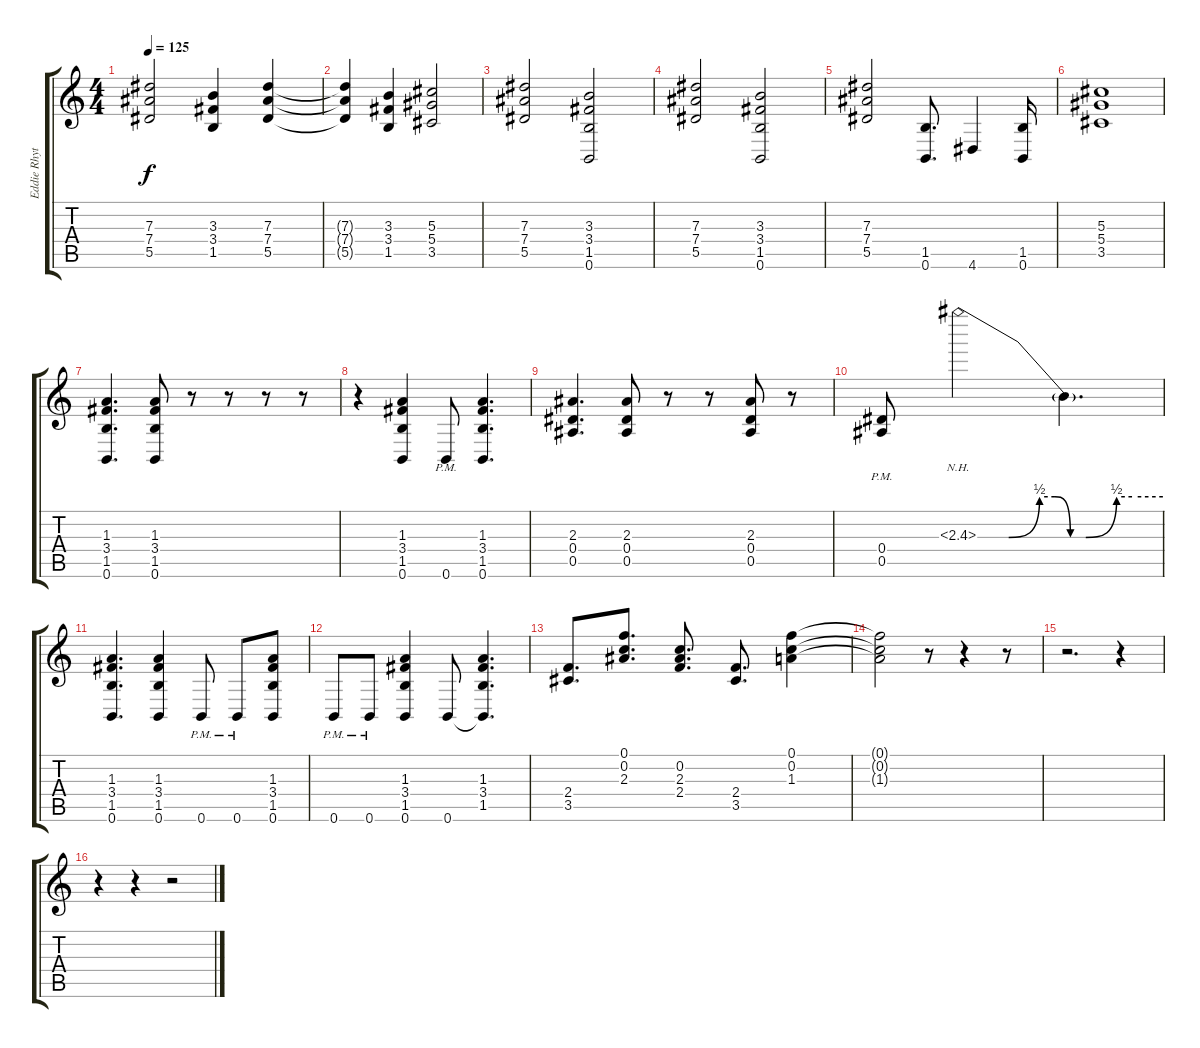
\track ("Eddie Rhythm" "Eddie Rhyt") {instrument distortionguitar}
\staff {score tabs}
\tuning (F4 C4 Ab3 Eb3 Bb2 B1) {hide}
\ts (4 4)
\tempo 125
\clef g2
\ks c
(7.3 7.4 5.5).2{dy f} (3.3 3.4 1.5).4 (7.3 7.4 5.5).4 |
(7.3{t} 7.4{t} 5.5{t}).4 (3.3 3.4 1.5).4 (5.3 5.4 3.5).2 |
(7.3 7.4 5.5).2 (3.3 3.4 1.5 0.6).2 |
(7.3 7.4 5.5).2 (3.3 3.4 1.5 0.6).2 |
(7.3 7.4 5.5).2 (1.5 0.6).8{d} 4.6.4 (1.5 0.6).16 |
(5.3 5.4 3.5).1 |
(1.3 3.4 1.5 0.6).4{d} (1.3 3.4 1.5 0.6).8 r.8 r.8 r.8 r.8 |
r.4 (1.3 3.4 1.5 0.6).4 0.6{pm}.8 (1.3 3.4 1.5 0.6).4{d} |
(2.3 0.4 0.5).4{d} (2.3 0.4 0.5).8 r.8 r.8 (2.3 0.4 0.5).8 r.8 |
(0.4{pm} 0.5{pm}).8 2.3{be (custom 0 0 10 0 20 2 25 2 30 0 35 0 45 2 50 2 60 2) nh}.2 2.3{t}.4{d} |
(1.3 3.4 1.5 0.6).4{d} (1.3 3.4 1.5 0.6).4 0.6{pm}.8 0.6{pm}.8 (1.3 3.4 1.5 0.6).8 |
0.6{pm}.8 0.6{pm}.8 (1.3 3.4 1.5 0.6).4 0.6.8 (1.3 3.4 1.5 0.6{t}).4{d} |
(2.4 3.5).8{d} (0.1 0.2 2.3).8{d} (0.2 2.3 2.4).8{d} (2.4 3.5).8{d} (0.1 0.2 1.3).4 |
(0.1{t} 0.2{t} 1.3{t}).2 r.8 r.4 r.8 |
r.2{d} r.4 |
r.4 r.4 r.2
